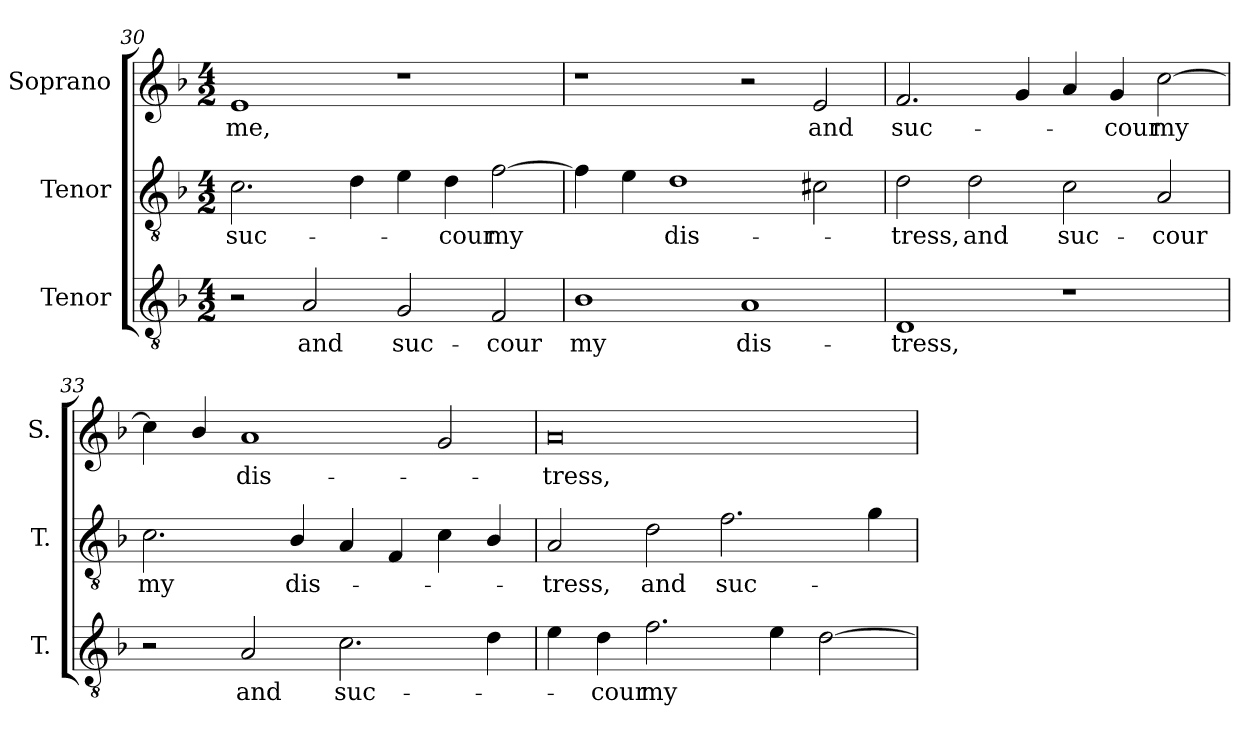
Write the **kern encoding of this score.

**kern	**text	**kern	**text	**kern	**text
*part3	*part3	*part2	*part2	*part1	*part1
*staff3	*staff3	*staff2	*staff2	*staff1	*staff1
*I"Tenor	*	*I"Tenor	*	*I"Soprano	*
*I'T.	*	*I'T.	*	*I'S.	*
*clefGv2	*	*clefGv2	*	*clefG2	*
*ITrd7c12	*	*ITrd7c12	*	*	*
*k[b-]	*	*k[b-]	*	*k[b-]	*
*F:	*	*F:	*	*F:	*
*M4/2	*	*M4/2	*	*M4/2	*
=30	=30	=30	=30	=30	=30
!	!	!	!LO:LY:b:color=#000000	!	!
!	!	!	!	!	!LO:LY:b:color=#000000
2r	.	2.Ci\	suc-	1ei	me,
!	!LO:LY:b:color=#000000	!	!	!	!
2AAi/	and	.	.	.	.
.	.	4Di\	.	.	.
!	!LO:LY:b:color=#000000	!	!	!	!
2GGi/	suc-	4Ei\	.	1r	.
!	!	!	!LO:LY:b:color=#000000	!	!
.	.	4Di\	-cour	.	.
!	!LO:LY:b:color=#000000	!	!	!	!
!	!	!	!LO:LY:b:color=#000000	!	!
2FFi/	-cour	[2Fi\	my	.	.
=31	=31	=31	=31	=31	=31
!	!LO:LY:b:color=#000000	!	!	!	!
1BB-i	my	4Fi\]	.	1r	.
.	.	4Ei\	.	.	.
!	!	!	!LO:LY:b:color=#000000	!	!
.	.	1Di	dis-	.	.
!	!LO:LY:b:color=#000000	!	!	!	!
1AAi	dis-	.	.	2r	.
!	!	!	!	!	!LO:LY:b:color=#000000
.	.	2C#Xi\	.	2ei/	and
=32	=32	=32	=32	=32	=32
!	!LO:LY:b:color=#000000	!	!	!	!
!	!	!	!LO:LY:b:color=#000000	!	!
!	!	!	!	!	!LO:LY:b:color=#000000
1DDi	-tress,	2Di\	-tress,	2.fi/	suc-
!	!	!	!LO:LY:b:color=#000000	!	!
.	.	2Di\	and	.	.
.	.	.	.	4gi/	.
!	!	!	!LO:LY:b:color=#000000	!	!
1r	.	2Ci\	suc-	4ai/	.
!	!	!	!	!	!LO:LY:b:color=#000000
.	.	.	.	4gi/	-cour
!	!	!	!LO:LY:b:color=#000000	!	!
!	!	!	!	!	!LO:LY:b:color=#000000
.	.	2AAi/	-cour	[2cci\	my
=33	=33	=33	=33	=33	=33
!	!	!	!LO:LY:b:color=#000000	!	!
2r	.	2.Ci\	my	4cci\]	.
.	.	.	.	4b-i/	.
!	!LO:LY:b:color=#000000	!	!	!	!
!	!	!	!	!	!LO:LY:b:color=#000000
2AAi/	and	.	.	1ai	dis-
!	!	!	!LO:LY:b:color=#000000	!	!
.	.	4BB-i/	dis-	.	.
!	!LO:LY:b:color=#000000	!	!	!	!
2.Ci\	suc-	4AAi/	.	.	.
.	.	4FFi/	.	.	.
.	.	4Ci\	.	2gi/	.
4Di\	.	4BB-i/	.	.	.
!!LO:LB:g=z
=34	=34	=34	=34	=34	=34
!	!	!	!LO:LY:b:color=#000000	!	!
!	!	!	!	!	!LO:LY:b:color=#000000
4Ei\	.	2AAi/	-tress,	0ai	-tress,
!	!LO:LY:b:color=#000000	!	!	!	!
4Di\	-cour	.	.	.	.
!	!LO:LY:b:color=#000000	!	!	!	!
!	!	!	!LO:LY:b:color=#000000	!	!
2.Fi\	my	2Di\	and	.	.
!	!	!	!LO:LY:b:color=#000000	!	!
.	.	2.Fi\	suc-	.	.
4Ei\	.	.	.	.	.
[2Di\	.	.	.	.	.
.	.	4Gi\	.	.	.
=	=	=	=	=	=
*-	*-	*-	*-	*-	*-
